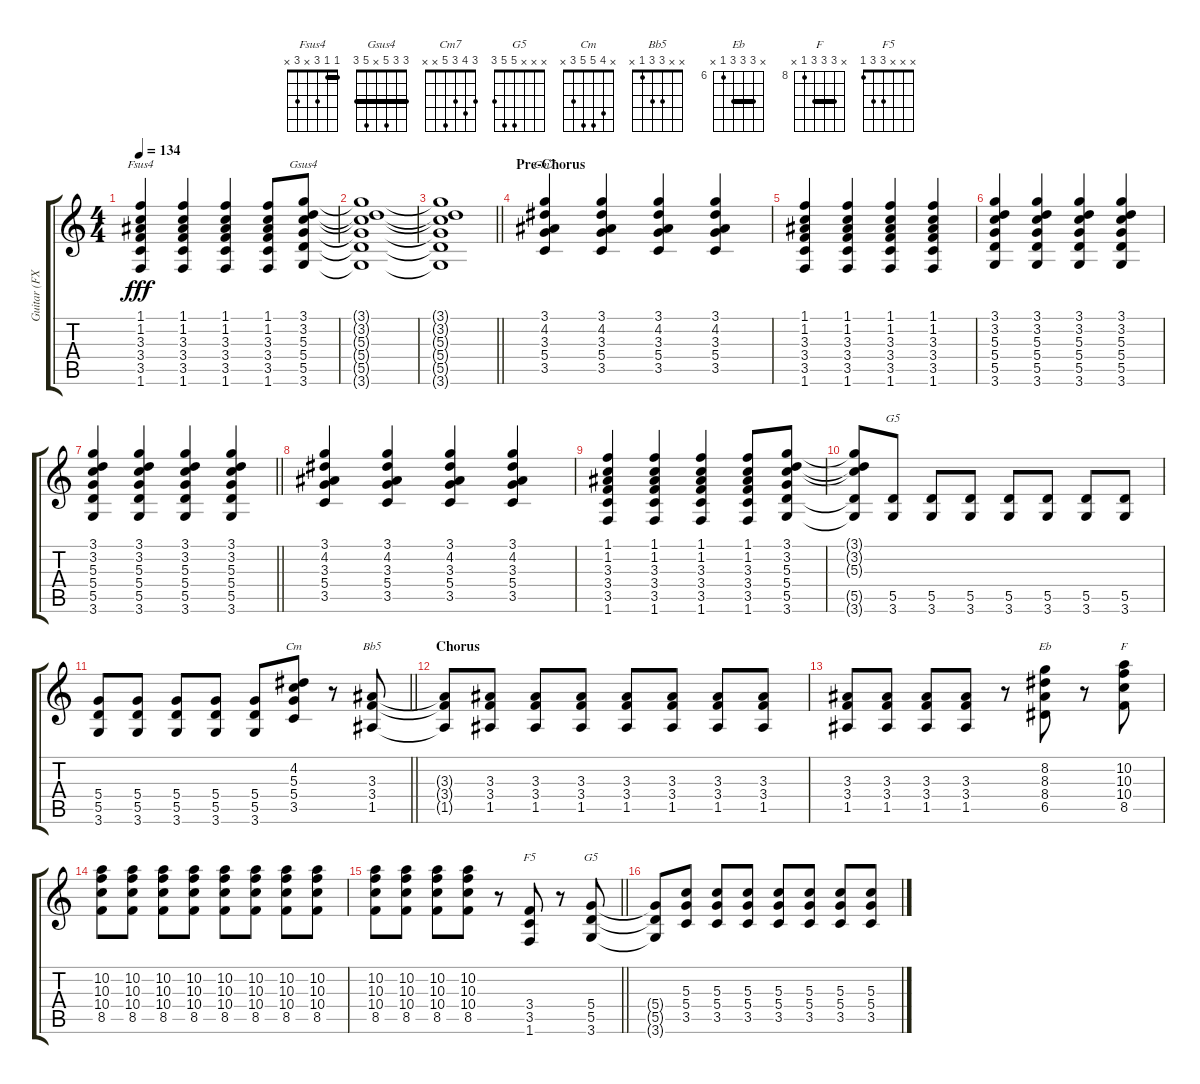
\track ("Guitar (FX)" "Guitar (FX") {instrument overdrivenguitar}
\staff {score tabs}
\tuning (E4 B3 G3 D3 A2 E2) {hide}
\chord ("Fsus4" 1 1 3 x 3 x) {barre 1}
\chord ("Gsus4" 3 3 5 x 5 3) {barre 3}
\chord ("Cm7" 3 4 3 5 x x)
\chord ("G5" x x x x 5 3)
\chord ("Cm" x 4 5 5 3 x)
\chord ("Bb5" x x 3 3 1 x)
\chord ("Eb" x 8 8 8 6 x) {firstfret 6 barre 8}
\chord ("F" x 10 10 10 8 x) {firstfret 8 barre 10}
\chord ("F5" x x x 3 3 1)
\chord ("G5" x x x 5 5 3)
\ts (4 4)
\tempo 134
\clef g2
\ks c
(1.1 1.2 3.3 3.4 3.5 1.6).4{ch "Fsus4" dy fff} (1.1 1.2 3.3 3.4 3.5 1.6).4 (1.1 1.2 3.3 3.4 3.5 1.6).4 (1.1 1.2 3.3 3.4 3.5 1.6).8 (3.1 3.2 5.3 5.4 5.5 3.6).8{ch "Gsus4"} |
(3.1{t} 3.2{t} 5.3{t} 5.4{t} 5.5{t} 3.6{t}).1 |
\barLineRight lightlight
(3.1{t} 3.2{t} 5.3{t} 5.4{t} 5.5{t} 3.6{t}).1 |
\section ("" "Pre-Chorus")
(3.1 4.2 3.3 5.4 3.5).4{ch "Cm7"} (3.1 4.2 3.3 5.4 3.5).4 (3.1 4.2 3.3 5.4 3.5).4 (3.1 4.2 3.3 5.4 3.5).4 |
(1.1 1.2 3.3 3.4 3.5 1.6).4 (1.1 1.2 3.3 3.4 3.5 1.6).4 (1.1 1.2 3.3 3.4 3.5 1.6).4 (1.1 1.2 3.3 3.4 3.5 1.6).4 |
(3.1 3.2 5.3 5.4 5.5 3.6).4 (3.1 3.2 5.3 5.4 5.5 3.6).4 (3.1 3.2 5.3 5.4 5.5 3.6).4 (3.1 3.2 5.3 5.4 5.5 3.6).4 |
\barLineRight lightlight
(3.1 3.2 5.3 5.4 5.5 3.6).4 (3.1 3.2 5.3 5.4 5.5 3.6).4 (3.1 3.2 5.3 5.4 5.5 3.6).4 (3.1 3.2 5.3 5.4 5.5 3.6).4 |
(3.1 4.2 3.3 5.4 3.5).4 (3.1 4.2 3.3 5.4 3.5).4 (3.1 4.2 3.3 5.4 3.5).4 (3.1 4.2 3.3 5.4 3.5).4 |
(1.1 1.2 3.3 3.4 3.5 1.6).4 (1.1 1.2 3.3 3.4 3.5 1.6).4 (1.1 1.2 3.3 3.4 3.5 1.6).4 (1.1 1.2 3.3 3.4 3.5 1.6).8 (3.1 3.2 5.3 5.4 5.5 3.6).8 |
(3.1{t} 3.2{t} 5.3{t} 5.5{t} 3.6{t}).8 (5.5 3.6).8{ch "G5"} (5.5 3.6).8 (5.5 3.6).8 (5.5 3.6).8 (5.5 3.6).8 (5.5 3.6).8 (5.5 3.6).8 |
\barLineRight lightlight
(5.4 5.5 3.6).8 (5.4 5.5 3.6).8 (5.4 5.5 3.6).8 (5.4 5.5 3.6).8 (5.4 5.5 3.6).8 (4.2 5.3 5.4 3.5).8{ch "Cm"} r.8 (3.3 3.4 1.5).8{ch "Bb5"} |
\section ("" "Chorus")
(3.3{t} 3.4{t} 1.5{t}).8 (3.3 3.4 1.5).8 (3.3 3.4 1.5).8 (3.3 3.4 1.5).8 (3.3 3.4 1.5).8 (3.3 3.4 1.5).8 (3.3 3.4 1.5).8 (3.3 3.4 1.5).8 |
(3.3 3.4 1.5).8 (3.3 3.4 1.5).8 (3.3 3.4 1.5).8 (3.3 3.4 1.5).8 r.8 (8.2 8.3 8.4 6.5).8{ch "Eb"} r.8 (10.2 10.3 10.4 8.5).8{ch "F"} |
(10.2 10.3 10.4 8.5).8 (10.2 10.3 10.4 8.5).8 (10.2 10.3 10.4 8.5).8 (10.2 10.3 10.4 8.5).8 (10.2 10.3 10.4 8.5).8 (10.2 10.3 10.4 8.5).8 (10.2 10.3 10.4 8.5).8 (10.2 10.3 10.4 8.5).8 |
\barLineRight lightlight
(10.2 10.3 10.4 8.5).8 (10.2 10.3 10.4 8.5).8 (10.2 10.3 10.4 8.5).8 (10.2 10.3 10.4 8.5).8 r.8 (3.4 3.5 1.6).8{ch "F5"} r.8 (5.4 5.5 3.6).8{ch "G5"} |
(5.4{t} 5.5{t} 3.6{t}).8 (5.3 5.4 3.5).8 (5.3 5.4 3.5).8 (5.3 5.4 3.5).8 (5.3 5.4 3.5).8 (5.3 5.4 3.5).8 (5.3 5.4 3.5).8 (5.3 5.4 3.5).8
